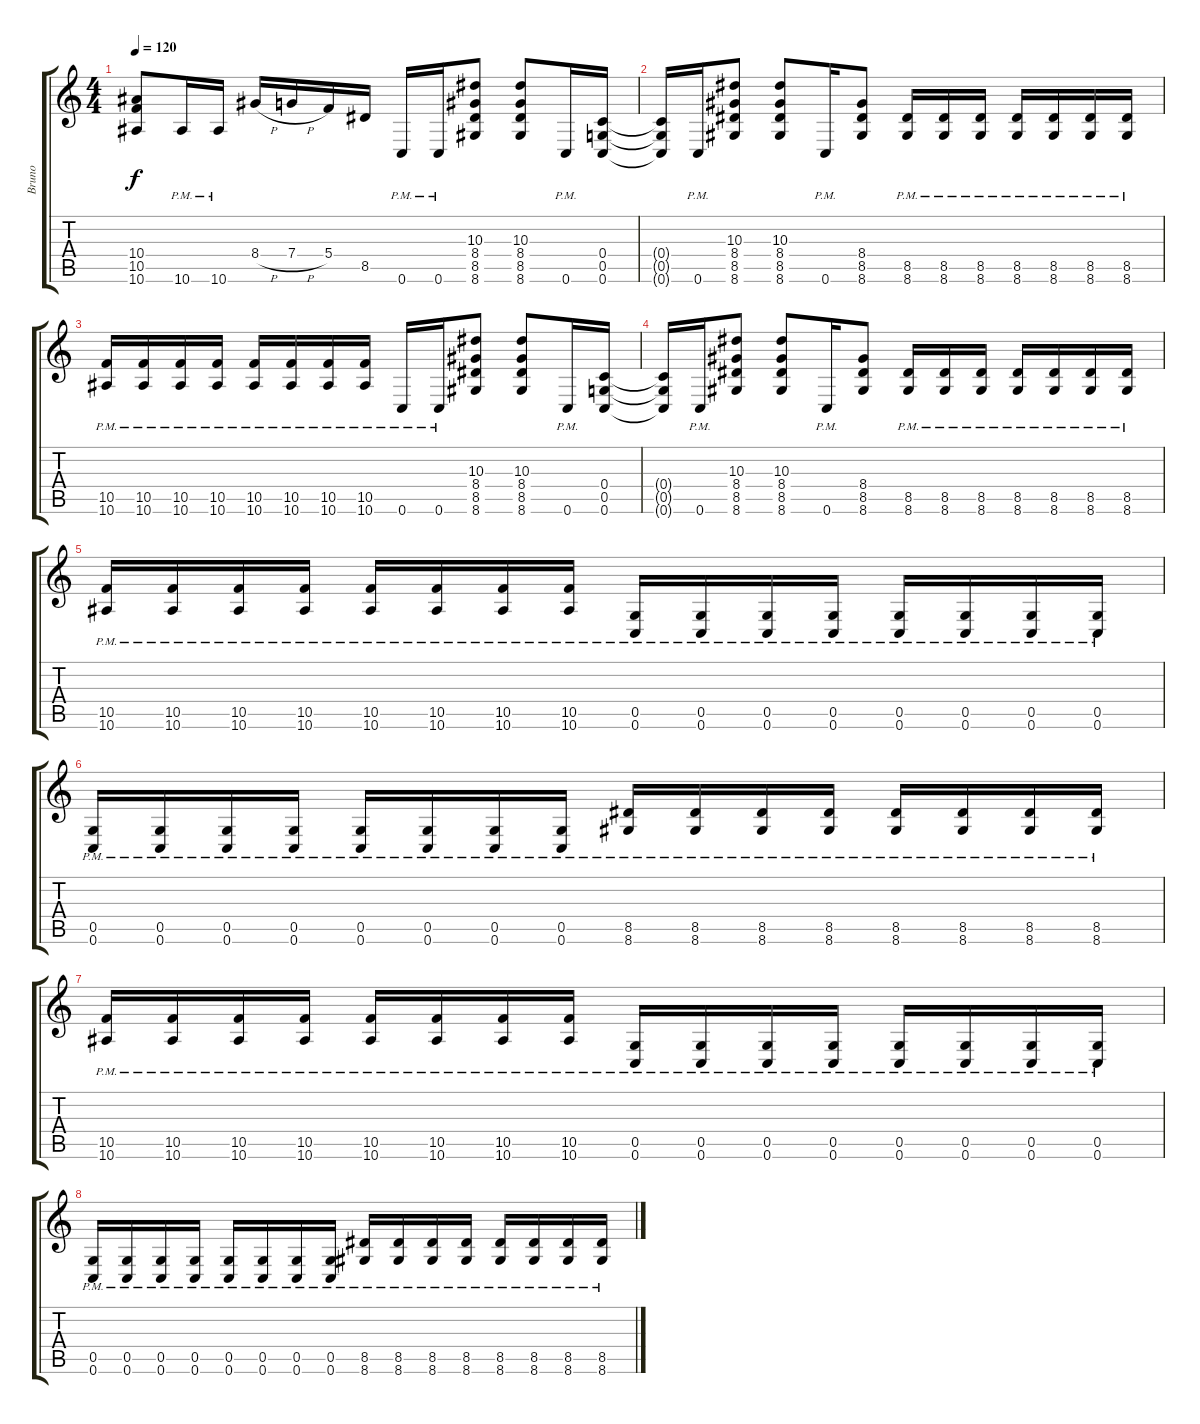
\track ("Bruno" "Bruno") {instrument distortionguitar}
\staff {score tabs}
\tuning (D4 A3 F3 C3 G2 C2) {hide}
\ts (4 4)
\tempo 120
\clef g2
\ks c
(10.4 10.5 10.6).8{dy f} 10.6{pm}.16 10.6{pm}.16 8.4{h}.16 7.4{h}.16 5.4.16 8.5.16 0.6{pm}.16 0.6{pm}.16 (10.3 8.4 8.5 8.6).8 (10.3 8.4 8.5 8.6).8 0.6{pm}.16 (0.4 0.5 0.6).16 |
(0.4{t} 0.5{t} 0.6{t}).16 0.6{pm}.16 (10.3 8.4 8.5 8.6).8 (10.3 8.4 8.5 8.6).8 0.6{pm}.16 (8.4 8.5 8.6).8 (8.5{pm} 8.6{pm}).16 (8.5{pm} 8.6{pm}).16 (8.5{pm} 8.6{pm}).16 (8.5{pm} 8.6{pm}).16 (8.5{pm} 8.6{pm}).16 (8.5{pm} 8.6{pm}).16 (8.5{pm} 8.6{pm}).16 |
(10.5{pm} 10.6{pm}).16 (10.5{pm} 10.6{pm}).16 (10.5{pm} 10.6{pm}).16 (10.5{pm} 10.6{pm}).16 (10.5{pm} 10.6{pm}).16 (10.5{pm} 10.6{pm}).16 (10.5{pm} 10.6{pm}).16 (10.5{pm} 10.6{pm}).16 0.6{pm}.16 0.6{pm}.16 (10.3 8.4 8.5 8.6).8 (10.3 8.4 8.5 8.6).8 0.6{pm}.16 (0.4 0.5 0.6).16 |
(0.4{t} 0.5{t} 0.6{t}).16 0.6{pm}.16 (10.3 8.4 8.5 8.6).8 (10.3 8.4 8.5 8.6).8 0.6{pm}.16 (8.4 8.5 8.6).8 (8.5{pm} 8.6{pm}).16 (8.5{pm} 8.6{pm}).16 (8.5{pm} 8.6{pm}).16 (8.5{pm} 8.6{pm}).16 (8.5{pm} 8.6{pm}).16 (8.5{pm} 8.6{pm}).16 (8.5{pm} 8.6{pm}).16 |
(10.5{pm} 10.6{pm}).16 (10.5{pm} 10.6{pm}).16 (10.5{pm} 10.6{pm}).16 (10.5{pm} 10.6{pm}).16 (10.5{pm} 10.6{pm}).16 (10.5{pm} 10.6{pm}).16 (10.5{pm} 10.6{pm}).16 (10.5{pm} 10.6{pm}).16 (0.5{pm} 0.6{pm}).16 (0.5{pm} 0.6{pm}).16 (0.5{pm} 0.6{pm}).16 (0.5{pm} 0.6{pm}).16 (0.5{pm} 0.6{pm}).16 (0.5{pm} 0.6{pm}).16 (0.5{pm} 0.6{pm}).16 (0.5{pm} 0.6{pm}).16 |
(0.5{pm} 0.6{pm}).16 (0.5{pm} 0.6{pm}).16 (0.5{pm} 0.6{pm}).16 (0.5{pm} 0.6{pm}).16 (0.5{pm} 0.6{pm}).16 (0.5{pm} 0.6{pm}).16 (0.5{pm} 0.6{pm}).16 (0.5{pm} 0.6{pm}).16 (8.5{pm} 8.6{pm}).16 (8.5{pm} 8.6{pm}).16 (8.5{pm} 8.6{pm}).16 (8.5{pm} 8.6{pm}).16 (8.5{pm} 8.6{pm}).16 (8.5{pm} 8.6{pm}).16 (8.5{pm} 8.6{pm}).16 (8.5{pm} 8.6{pm}).16 |
(10.5{pm} 10.6{pm}).16 (10.5{pm} 10.6{pm}).16 (10.5{pm} 10.6{pm}).16 (10.5{pm} 10.6{pm}).16 (10.5{pm} 10.6{pm}).16 (10.5{pm} 10.6{pm}).16 (10.5{pm} 10.6{pm}).16 (10.5{pm} 10.6{pm}).16 (0.5{pm} 0.6{pm}).16 (0.5{pm} 0.6{pm}).16 (0.5{pm} 0.6{pm}).16 (0.5{pm} 0.6{pm}).16 (0.5{pm} 0.6{pm}).16 (0.5{pm} 0.6{pm}).16 (0.5{pm} 0.6{pm}).16 (0.5{pm} 0.6{pm}).16 |
(0.5{pm} 0.6{pm}).16 (0.5{pm} 0.6{pm}).16 (0.5{pm} 0.6{pm}).16 (0.5{pm} 0.6{pm}).16 (0.5{pm} 0.6{pm}).16 (0.5{pm} 0.6{pm}).16 (0.5{pm} 0.6{pm}).16 (0.5{pm} 0.6{pm}).16 (8.5{pm} 8.6{pm}).16 (8.5{pm} 8.6{pm}).16 (8.5{pm} 8.6{pm}).16 (8.5{pm} 8.6{pm}).16 (8.5{pm} 8.6{pm}).16 (8.5{pm} 8.6{pm}).16 (8.5{pm} 8.6{pm}).16 (8.5{pm} 8.6{pm}).16
